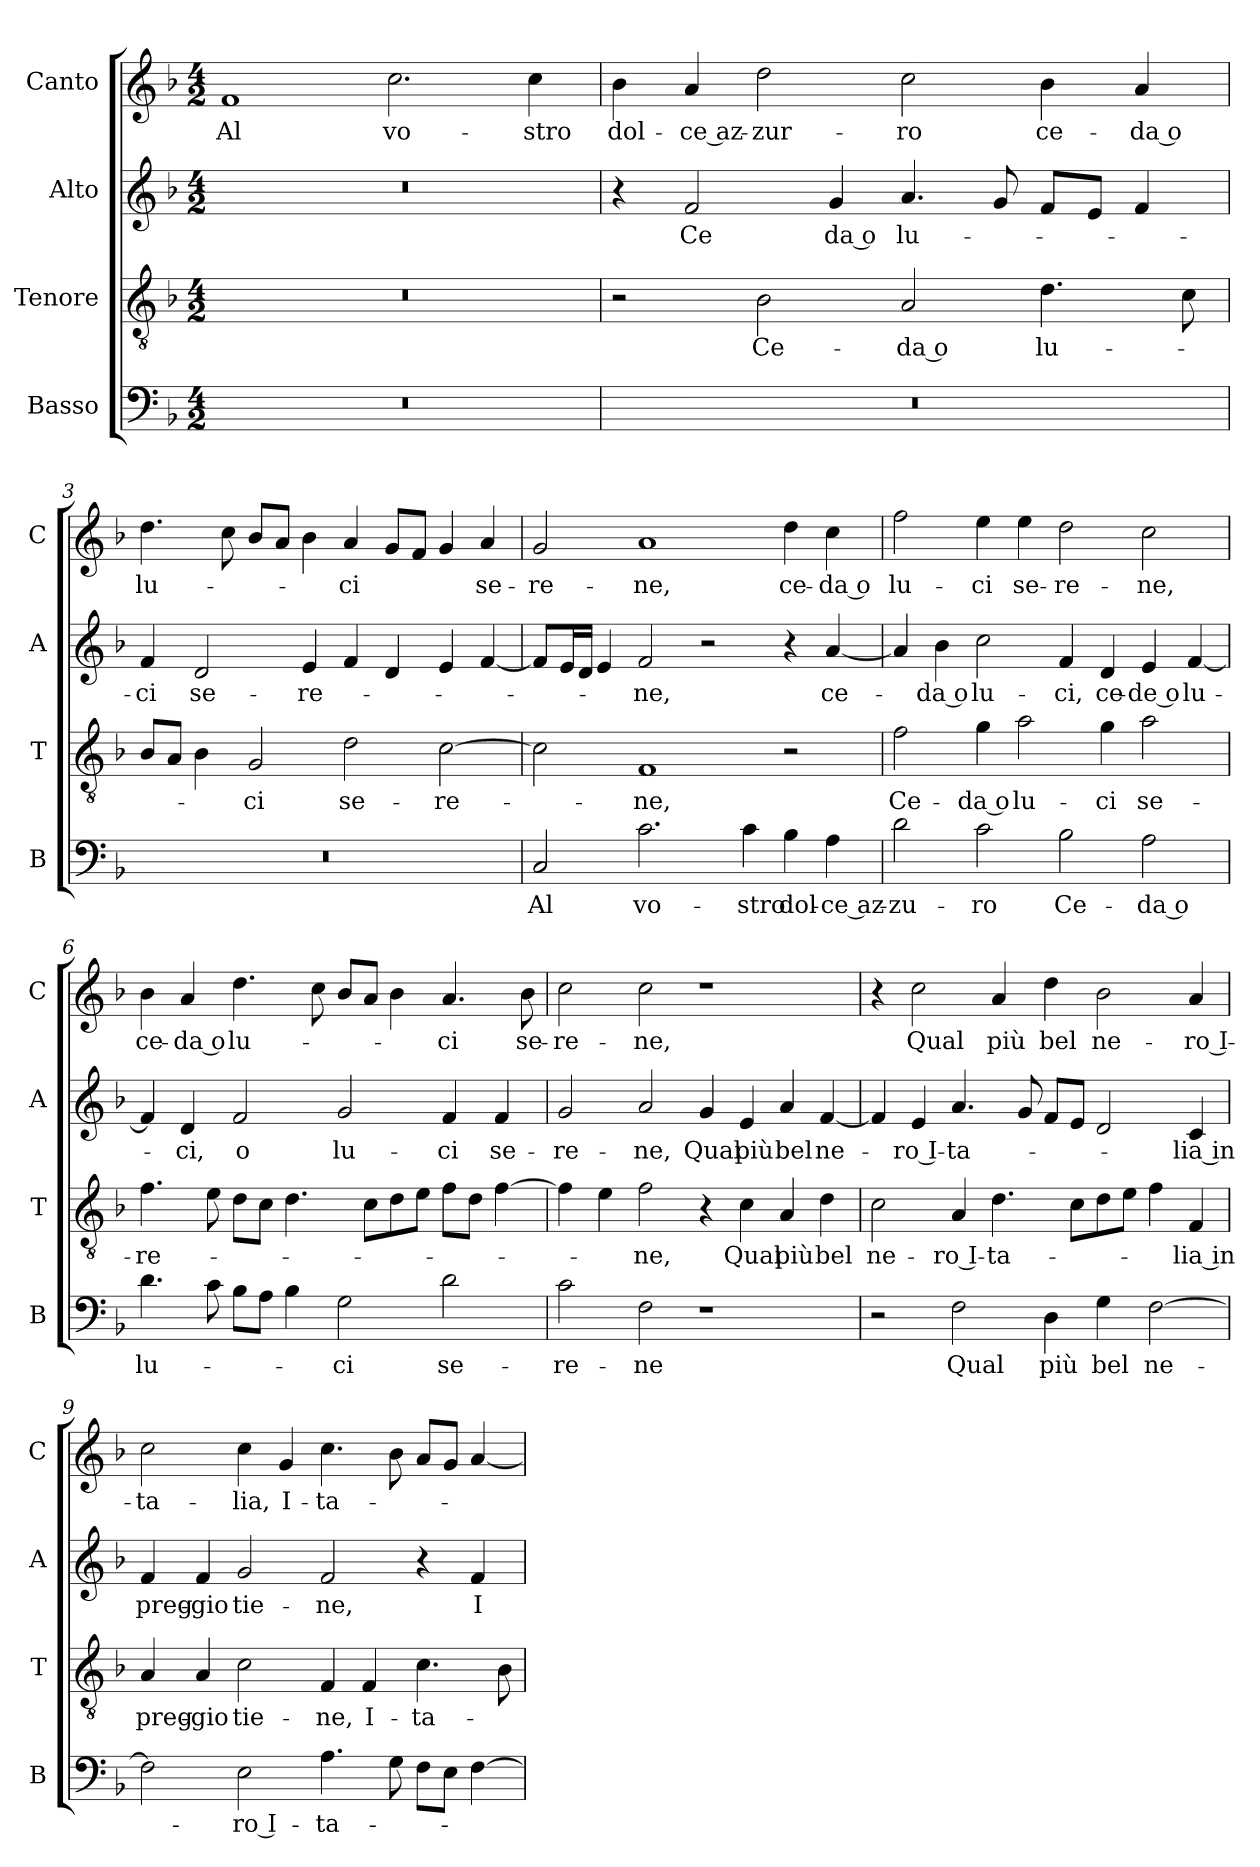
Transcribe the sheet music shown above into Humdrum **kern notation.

**kern	**text	**kern	**text	**kern	**text	**kern	**text
*part4	*part4	*part3	*part3	*part2	*part2	*part1	*part1
*staff4	*staff4	*staff3	*staff3	*staff2	*staff2	*staff1	*staff1
*I"Basso	*	*I"Tenore	*	*I"Alto	*	*I"Canto	*
*I'B	*	*I'T	*	*I'A	*	*I'C	*
*clefF4	*	*clefGv2	*	*clefG2	*	*clefG2	*
*k[b-]	*	*k[b-]	*	*k[b-]	*	*k[b-]	*
*M4/2	*	*M4/2	*	*M4/2	*	*M4/2	*
=1	=1	=1	=1	=1	=1	=1	=1
0r	.	0r	.	0r	.	1f	Al
.	.	.	.	.	.	2.cc	vo-
.	.	.	.	.	.	4cc	-stro
=2	=2	=2	=2	=2	=2	=2	=2
0r	.	2r	.	4r	.	4b-	dol-
.	.	.	.	2f	Ce	4a	-ce az-
.	.	2B-	Ce-	.	.	2dd	-zur-
.	.	.	.	4g	da o	.	.
.	.	2A	-da o	4.a	lu-	2cc	-ro
.	.	.	.	8g	.	.	.
.	.	4.d	lu-	8fL	.	4b-	ce-
.	.	.	.	8eJ	.	.	.
.	.	.	.	4f	.	4a	-da o
.	.	8c	.	.	.	.	.
=3	=3	=3	=3	=3	=3	=3	=3
0r	.	8B-L	.	4f	-ci	4.dd	lu-
.	.	8AJ	.	.	.	.	.
.	.	4B-	.	2d	se-	.	.
.	.	.	.	.	.	8cc	.
.	.	2G	-ci	.	.	8b-L	.
.	.	.	.	.	.	8aJ	.
.	.	.	.	4e	-re-	4b-	.
.	.	2d	se-	4f	.	4a	-ci
.	.	.	.	4d	.	8gL	.
.	.	.	.	.	.	8fJ	.
.	.	[2c	-re-	4e	.	4g	.
.	.	.	.	[4f	.	4a	se-
=4	=4	=4	=4	=4	=4	=4	=4
2C	Al	2c]	.	8fL]	.	2g	-re-
.	.	.	.	16eL	.	.	.
.	.	.	.	16dJJ	.	.	.
.	.	.	.	4e	.	.	.
2.c	vo-	1F	-ne,	2f	-ne,	1a	-ne,
.	.	.	.	2r	.	.	.
4c	-stro	.	.	.	.	.	.
4B-	dol-	2r	.	4r	.	4dd	ce-
4A	-ce az-	.	.	[4a	ce-	4cc	-da o
=5	=5	=5	=5	=5	=5	=5	=5
2d	-zu-	2f	Ce-	4a]	.	2ff	lu-
.	.	.	.	4b-	-da o	.	.
2c	-ro	4g	-da o	2cc	lu-	4ee	-ci
.	.	2a	lu-	.	.	4ee	se-
2B-	Ce-	.	.	4f	-ci,	2dd	-re-
.	.	4g	-ci	4d	ce-	.	.
2A	-da o	2a	se-	4e	-de o	2cc	-ne,
.	.	.	.	[4f	lu-	.	.
=6	=6	=6	=6	=6	=6	=6	=6
4.d	lu-	4.f	-re-	4f]	.	4b-	ce-
.	.	.	.	4d	-ci,	4a	-da o
8c	.	8e	.	.	.	.	.
8B-L	.	8dL	.	2f	o	4.dd	lu-
8AJ	.	8cJ	.	.	.	.	.
4B-	.	4.d	.	.	.	.	.
.	.	.	.	.	.	8cc	.
2G	-ci	.	.	2g	lu-	8b-L	.
.	.	8cL	.	.	.	8aJ	.
.	.	8d	.	.	.	4b-	.
.	.	8eJ	.	.	.	.	.
2d	se-	8fL	.	4f	-ci	4.a	-ci
.	.	8dJ	.	.	.	.	.
.	.	[4f	.	4f	se-	.	.
.	.	.	.	.	.	8b-	se-
=7	=7	=7	=7	=7	=7	=7	=7
2c	-re-	4f]	.	2g	-re-	2cc	-re-
.	.	4e	.	.	.	.	.
2F	-ne	2f	-ne,	2a	-ne,	2cc	-ne,
1r	.	4r	.	4g	Qual	1r	.
.	.	4c	Qual	4e	più	.	.
.	.	4A	più	4a	bel	.	.
.	.	4d	bel	[4f	ne-	.	.
=8	=8	=8	=8	=8	=8	=8	=8
2r	.	2c	ne-	4f]	.	4r	.
.	.	.	.	4e	-ro I-	2cc	Qual
2F	Qual	4A	-ro I-	4.a	-ta-	.	.
.	.	4.d	-ta-	.	.	4a	più
.	.	.	.	8g	.	.	.
4D	più	.	.	8fL	.	4dd	bel
.	.	8cL	.	8eJ	.	.	.
4G	bel	8d	.	2d	.	2b-	ne-
.	.	8eJ	.	.	.	.	.
[2F	ne-	4f	.	.	.	.	.
.	.	4F	-lia in	4c	-lia in	4a	-ro I-
=9	=9	=9	=9	=9	=9	=9	=9
2F]	.	4A	preg-	4f	preg-	2cc	-ta-
.	.	4A	-gio	4f	-gio	.	.
2E	-ro I-	2c	tie-	2g	tie-	4cc	-lia,
.	.	.	.	.	.	4g	I-
4.A	-ta-	4F	-ne,	2f	-ne,	4.cc	-ta-
.	.	4F	I-	.	.	.	.
8G	.	.	.	.	.	8b-	.
8FL	.	4.c	-ta-	4r	.	8aL	.
8EJ	.	.	.	.	.	8gJ	.
[4F	.	.	.	4f	I-	[4a	.
.	.	8B-	.	.	.	.	.
=	=	=	=	=	=	=	=
*-	*-	*-	*-	*-	*-	*-	*-
